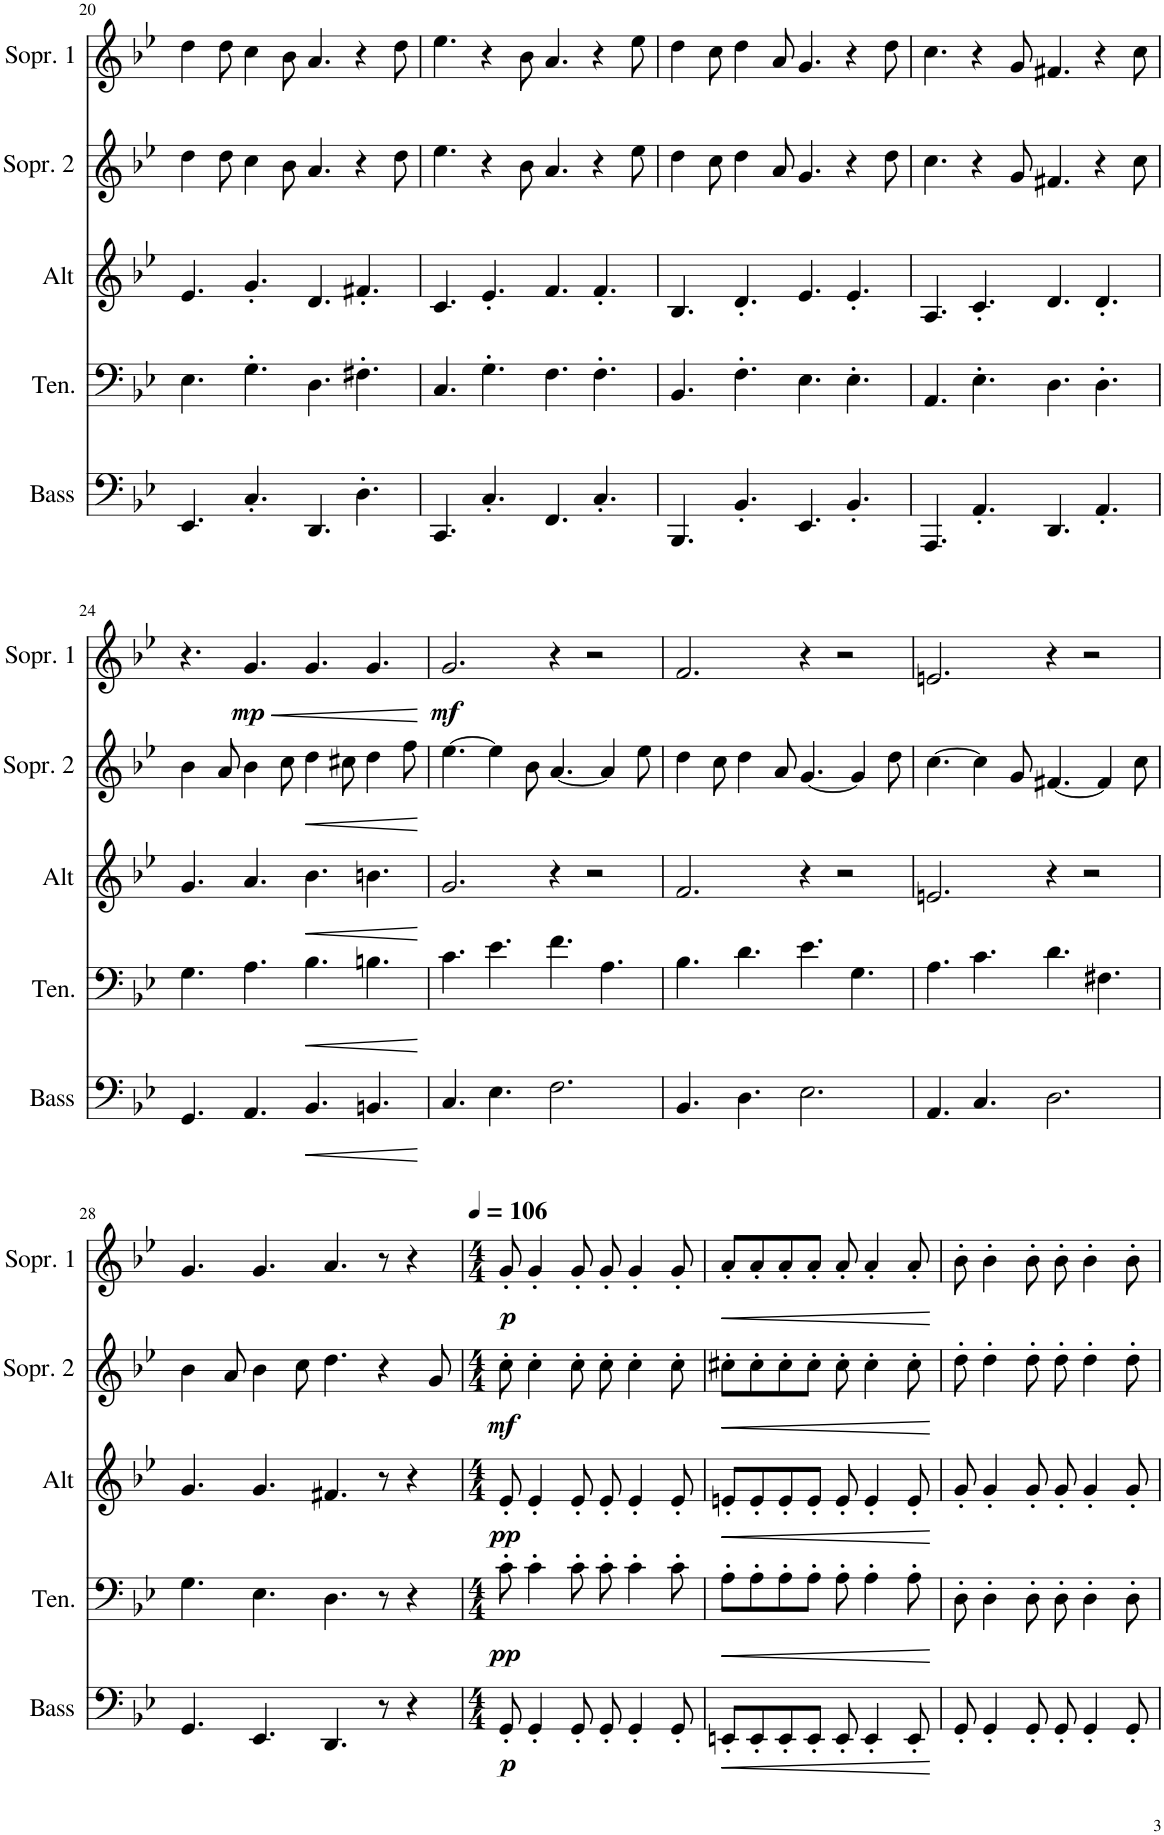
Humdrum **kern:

**kern	**dynam	**kern	**dynam	**kern	**dynam	**kern	**dynam	**kern	**dynam
*part5	*part5	*part4	*part4	*part3	*part3	*part2	*part2	*part1	*part1
*staff5	*staff5	*staff4	*staff4	*staff3	*staff3	*staff2	*staff2	*staff1	*staff1
*I"Bass	*	*I"Tenor	*	*I"Alt	*	*I"Sopran 2	*	*I"Sopran 1	*
*I'Bass	*	*I'Ten.	*	*I'Alt	*	*I'Sopr. 2	*	*I'Sopr. 1	*
!!LO:PB:g=z
*clefF4	*	*clefF4	*	*clefG2	*	*clefG2	*	*clefG2	*
*	*	*	*	*ITrd1c2	*	*ITrd1c2	*	*	*
*k[b-e-]	*	*k[b-e-]	*	*k[b-e-]	*	*k[b-e-]	*	*k[b-e-]	*
*M12/8	*	*M12/8	*	*M12/8	*	*M12/8	*	*M12/8	*
=20	=20	=20	=20	=20	=20	=20	=20	=20	=20
4.EE-/	.	4.E-\	.	4.e-/	.	4dd\	.	4dd\	.
.	.	.	.	.	.	8dd\	.	8dd\	.
4.C'/	.	4.G'\	.	4.g'/	.	4cc\	.	4cc\	.
.	.	.	.	.	.	8b-\	.	8b-\	.
4.DD/	.	4.D\	.	4.d/	.	4.a/	.	4.a/	.
4.D'\	.	4.F#X'\	.	4.f#X'/	.	4r	.	4r	.
.	.	.	.	.	.	8dd\	.	8dd\	.
=21	=21	=21	=21	=21	=21	=21	=21	=21	=21
4.CC/	.	4.C/	.	4.c/	.	4.ee-\	.	4.ee-\	.
4.C'/	.	4.G'\	.	4.e-'/	.	4r	.	4r	.
.	.	.	.	.	.	8b-\	.	8b-\	.
4.FF/	.	4.F\	.	4.f/	.	4.a/	.	4.a/	.
4.C'/	.	4.F'\	.	4.f'/	.	4r	.	4r	.
.	.	.	.	.	.	8ee-\	.	8ee-\	.
=22	=22	=22	=22	=22	=22	=22	=22	=22	=22
4.BBB-/	.	4.BB-/	.	4.B-/	.	4dd\	.	4dd\	.
.	.	.	.	.	.	8cc\	.	8cc\	.
4.BB-'/	.	4.F'\	.	4.d'/	.	4dd\	.	4dd\	.
.	.	.	.	.	.	8a/	.	8a/	.
4.EE-/	.	4.E-\	.	4.e-/	.	4.g/	.	4.g/	.
4.BB-'/	.	4.E-'\	.	4.e-'/	.	4r	.	4r	.
.	.	.	.	.	.	8dd\	.	8dd\	.
=23	=23	=23	=23	=23	=23	=23	=23	=23	=23
4.AAA/	.	4.AA/	.	4.A/	.	4.cc\	.	4.cc\	.
4.AA'/	.	4.E-'\	.	4.c'/	.	4r	.	4r	.
.	.	.	.	.	.	8g/	.	8g/	.
4.DD/	.	4.D\	.	4.d/	.	4.f#X/	.	4.f#X/	.
4.AA'/	.	4.D'\	.	4.d'/	.	4r	.	4r	.
.	.	.	.	.	.	8cc\	.	8cc\	.
!!LO:LB:g=z
=24	=24	=24	=24	=24	=24	=24	=24	=24	=24
4.GG/	.	4.G\	.	4.g/	.	4b-\	.	4.r	.
.	.	.	.	.	.	8a/	.	.	.
!	!	!	!	!	!	!	!	!	!LO:HP:b
!	!	!	!	!	!	!	!	!	!LO:DY:n=1:b
4.AA/	.	4.A\	.	4.a/	.	4b-\	.	4.g/	< mp
.	.	.	.	.	.	8cc\	.	.	.
!	!LO:HP:b	!	!LO:HP:b	!	!LO:HP:b	!	!LO:HP:b	!	!
4.BB-/	<	4.B-\	<	4.b-\	<	4dd\	<	4.g/	.
.	.	.	.	.	.	8cc#X\	.	.	.
4.BBn/	.	4.Bn\	.	4.bn\	.	4dd\	.	4.g/	.
.	.	.	.	.	.	8ff\	.	.	.
.	[	.	[	.	[	.	[	.	[
=25	=25	=25	=25	=25	=25	=25	=25	=25	=25
!	!	!	!	!	!	!	!	!	!LO:DY:b
4.C/	.	4.c\	.	2.g/	.	[4.ee-\	.	2.g/	mf
4.E-\	.	4.e-\	.	.	.	4ee-\]	.	.	.
.	.	.	.	.	.	8b-\	.	.	.
2.F\	.	4.f\	.	4r	.	[4.a/	.	4r	.
.	.	.	.	2r	.	.	.	2r	.
.	.	4.A\	.	.	.	4a/]	.	.	.
.	.	.	.	.	.	8ee-\	.	.	.
=26	=26	=26	=26	=26	=26	=26	=26	=26	=26
4.BB-/	.	4.B-\	.	2.f/	.	4dd\	.	2.f/	.
.	.	.	.	.	.	8cc\	.	.	.
4.D\	.	4.d\	.	.	.	4dd\	.	.	.
.	.	.	.	.	.	8a/	.	.	.
2.E-\	.	4.e-\	.	4r	.	[4.g/	.	4r	.
.	.	.	.	2r	.	.	.	2r	.
.	.	4.G\	.	.	.	4g/]	.	.	.
.	.	.	.	.	.	8dd\	.	.	.
=27	=27	=27	=27	=27	=27	=27	=27	=27	=27
4.AA/	.	4.A\	.	2.en/	.	[4.cc\	.	2.en/	.
4.C/	.	4.c\	.	.	.	4cc\]	.	.	.
.	.	.	.	.	.	8g/	.	.	.
2.D\	.	4.d\	.	4r	.	[4.f#X/	.	4r	.
.	.	.	.	2r	.	.	.	2r	.
.	.	4.F#X\	.	.	.	4f#/]	.	.	.
.	.	.	.	.	.	8cc\	.	.	.
!!LO:LB:g=z
=28	=28	=28	=28	=28	=28	=28	=28	=28	=28
4.GG/	.	4.G\	.	4.g/	.	4b-\	.	4.g/	.
.	.	.	.	.	.	8a/	.	.	.
4.EE-/	.	4.E-\	.	4.g/	.	4b-\	.	4.g/	.
.	.	.	.	.	.	8cc\	.	.	.
4.DD/	.	4.D\	.	4.f#X/	.	4.dd\	.	4.a/	.
8r	.	8r	.	8r	.	4r	.	8r	.
4r	.	4r	.	4r	.	.	.	4r	.
.	.	.	.	.	.	8g/	.	.	.
=29	=29	=29	=29	=29	=29	=29	=29	=29	=29
*M4/4	*	*M4/4	*	*M4/4	*	*M4/4	*	*M4/4	*
*	*	*	*	*	*	*	*	*MM106	*
!	!LO:DY:b	!	!LO:DY:b	!	!LO:DY:b	!	!LO:DY:b	!	!LO:DY:b
8GG'/	p	8c'\	pp	8e-'/	pp	8cc'\	mf	8g'/	p
4GG'/	.	4c'\	.	4e-'/	.	4cc'\	.	4g'/	.
8GG'/	.	8c'\	.	8e-'/	.	8cc'\	.	8g'/	.
8GG'/	.	8c'\	.	8e-'/	.	8cc'\	.	8g'/	.
4GG'/	.	4c'\	.	4e-'/	.	4cc'\	.	4g'/	.
8GG'/	.	8c'\	.	8e-'/	.	8cc'\	.	8g'/	.
=30	=30	=30	=30	=30	=30	=30	=30	=30	=30
!	!LO:HP:b	!	!LO:HP:b	!	!LO:HP:b	!	!LO:HP:b	!	!LO:HP:b
8EEn'/L	<	8A'\L	<	8en'/L	<	8cc#X'\L	<	8a'/L	<
8EE'/	.	8A'\	.	8e'/	.	8cc#'\	.	8a'/	.
8EE'/	.	8A'\	.	8e'/	.	8cc#'\	.	8a'/	.
8EE'/J	.	8A'\J	.	8e'/J	.	8cc#'\J	.	8a'/J	.
8EE'/	.	8A'\	.	8e'/	.	8cc#'\	.	8a'/	.
4EE'/	.	4A'\	.	4e'/	.	4cc#'\	.	4a'/	.
8EE'/	.	8A'\	.	8e'/	.	8cc#'\	.	8a'/	.
.	[	.	[	.	[	.	[	.	[
=31	=31	=31	=31	=31	=31	=31	=31	=31	=31
8GG'/	.	8D'\	.	8g'/	.	8dd'\	.	8b-'\	.
4GG'/	.	4D'\	.	4g'/	.	4dd'\	.	4b-'\	.
8GG'/	.	8D'\	.	8g'/	.	8dd'\	.	8b-'\	.
8GG'/	.	8D'\	.	8g'/	.	8dd'\	.	8b-'\	.
4GG'/	.	4D'\	.	4g'/	.	4dd'\	.	4b-'\	.
8GG'/	.	8D'\	.	8g'/	.	8dd'\	.	8b-'\	.
=	=	=	=	=	=	=	=	=	=
*-	*-	*-	*-	*-	*-	*-	*-	*-	*-
